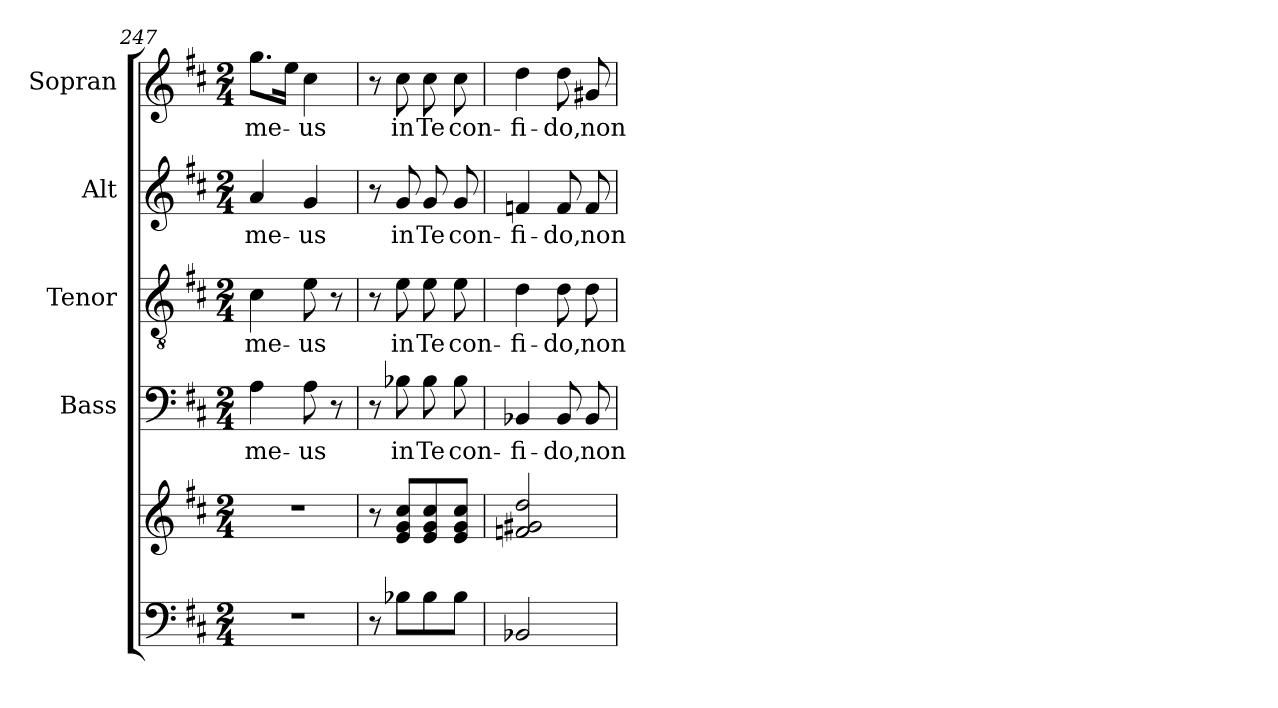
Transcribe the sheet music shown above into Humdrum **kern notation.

**kern	**kern	**kern	**text	**kern	**text	**kern	**text	**kern	**text
*part5	*part5	*part4	*part4	*part3	*part3	*part2	*part2	*part1	*part1
*staff6	*staff5	*staff4	*staff4	*staff3	*staff3	*staff2	*staff2	*staff1	*staff1
*	*	*I"Bass	*	*I"Tenor	*	*I"Alt	*	*I"Sopran	*
*	*	*I'B.	*	*I'T.	*	*I'A.	*	*I'S.	*
*clefF4	*clefG2	*clefF4	*	*clefGv2	*	*clefG2	*	*clefG2	*
*k[f#c#]	*k[f#c#]	*k[f#c#]	*	*k[f#c#]	*	*k[f#c#]	*	*k[f#c#]	*
*D:	*D:	*D:	*	*D:	*	*D:	*	*D:	*
*M2/4	*M2/4	*M2/4	*	*M2/4	*	*M2/4	*	*M2/4	*
=247	=247	=247	=247	=247	=247	=247	=247	=247	=247
!	!	!	!LO:LY:b	!	!LO:LY:b	!	!LO:LY:b	!	!LO:LY:b
2r	2r	4A\	me-	4c#\	me-	4a/	me-	8.gg\L	me-
.	.	.	.	.	.	.	.	16ee\Jk	.
!	!	!	!LO:LY:b	!	!LO:LY:b	!	!LO:LY:b	!	!LO:LY:b
.	.	8A\	-us	8e\	-us	4g/	-us	4cc#\	-us
.	.	8r	.	8r	.	.	.	.	.
=248	=248	=248	=248	=248	=248	=248	=248	=248	=248
8r	8r	8r	.	8r	.	8r	.	8r	.
!	!	!	!LO:LY:b	!	!LO:LY:b	!	!LO:LY:b	!	!LO:LY:b
8B-X\L	8e/ 8g/ 8cc#/L	8B-X\	in	8e\	in	8g/	in	8cc#\	in
!	!	!	!LO:LY:b	!	!LO:LY:b	!	!LO:LY:b	!	!LO:LY:b
8B-\	8e/ 8g/ 8cc#/	8B-\	Te	8e\	Te	8g/	Te	8cc#\	Te
!	!	!	!LO:LY:b	!	!LO:LY:b	!	!LO:LY:b	!	!LO:LY:b
8B-\J	8e/ 8g/ 8cc#/J	8B-\	con-	8e\	con-	8g/	con-	8cc#\	con-
!!LO:PB:g=z
=249	=249	=249	=249	=249	=249	=249	=249	=249	=249
!	!	!	!LO:LY:b	!	!LO:LY:b	!	!LO:LY:b	!	!LO:LY:b
2BB-X/	2fn/ 2g#X/ 2dd/	4BB-X/	-fi-	4d\	-fi-	4fn/	-fi-	4dd\	-fi-
!	!	!	!LO:LY:b	!	!LO:LY:b	!	!LO:LY:b	!	!LO:LY:b
.	.	8BB-/	-do,	8d\	-do,	8f/	-do,	8dd\	-do,
!	!	!	!LO:LY:b	!	!LO:LY:b	!	!LO:LY:b	!	!LO:LY:b
.	.	8BB-/	non	8d\	non	8f/	non	8g#X/	non
=	=	=	=	=	=	=	=	=	=
*-	*-	*-	*-	*-	*-	*-	*-	*-	*-
